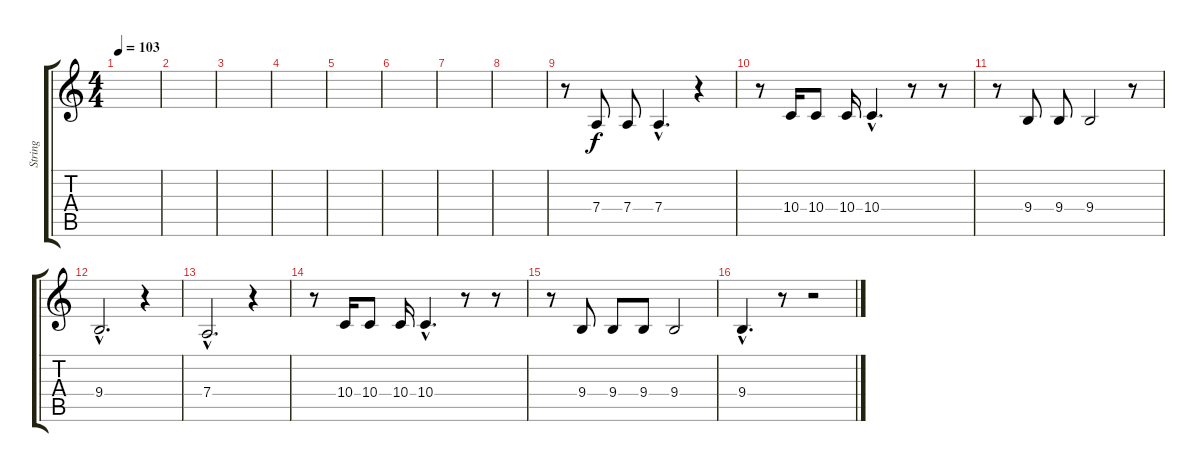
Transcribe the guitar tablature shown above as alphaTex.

\track ("String" "String") {instrument stringensemble2}
\staff {score tabs}
\tuning (E4 B3 G3 D3 A2 E2) {hide}
\ts (4 4)
\tempo 103
\clef g2
\ks c
|
|
|
|
|
|
|
|
r.8 7.4.8 7.4.8 7.4{hac}.4{d} r.4 |
r.8 10.4.16 10.4.8 10.4.16 10.4{hac}.4{d} r.8 r.8 |
r.8 9.4.8 9.4.8 9.4.2 r.8 |
9.4{hac}.2{d} r.4 |
7.4{hac}.2{d} r.4 |
r.8 10.4.16 10.4.8 10.4.16 10.4{hac}.4{d} r.8 r.8 |
r.8 9.4.8 9.4.8 9.4.8 9.4.2 |
9.4{hac}.4{d} r.8 r.2
